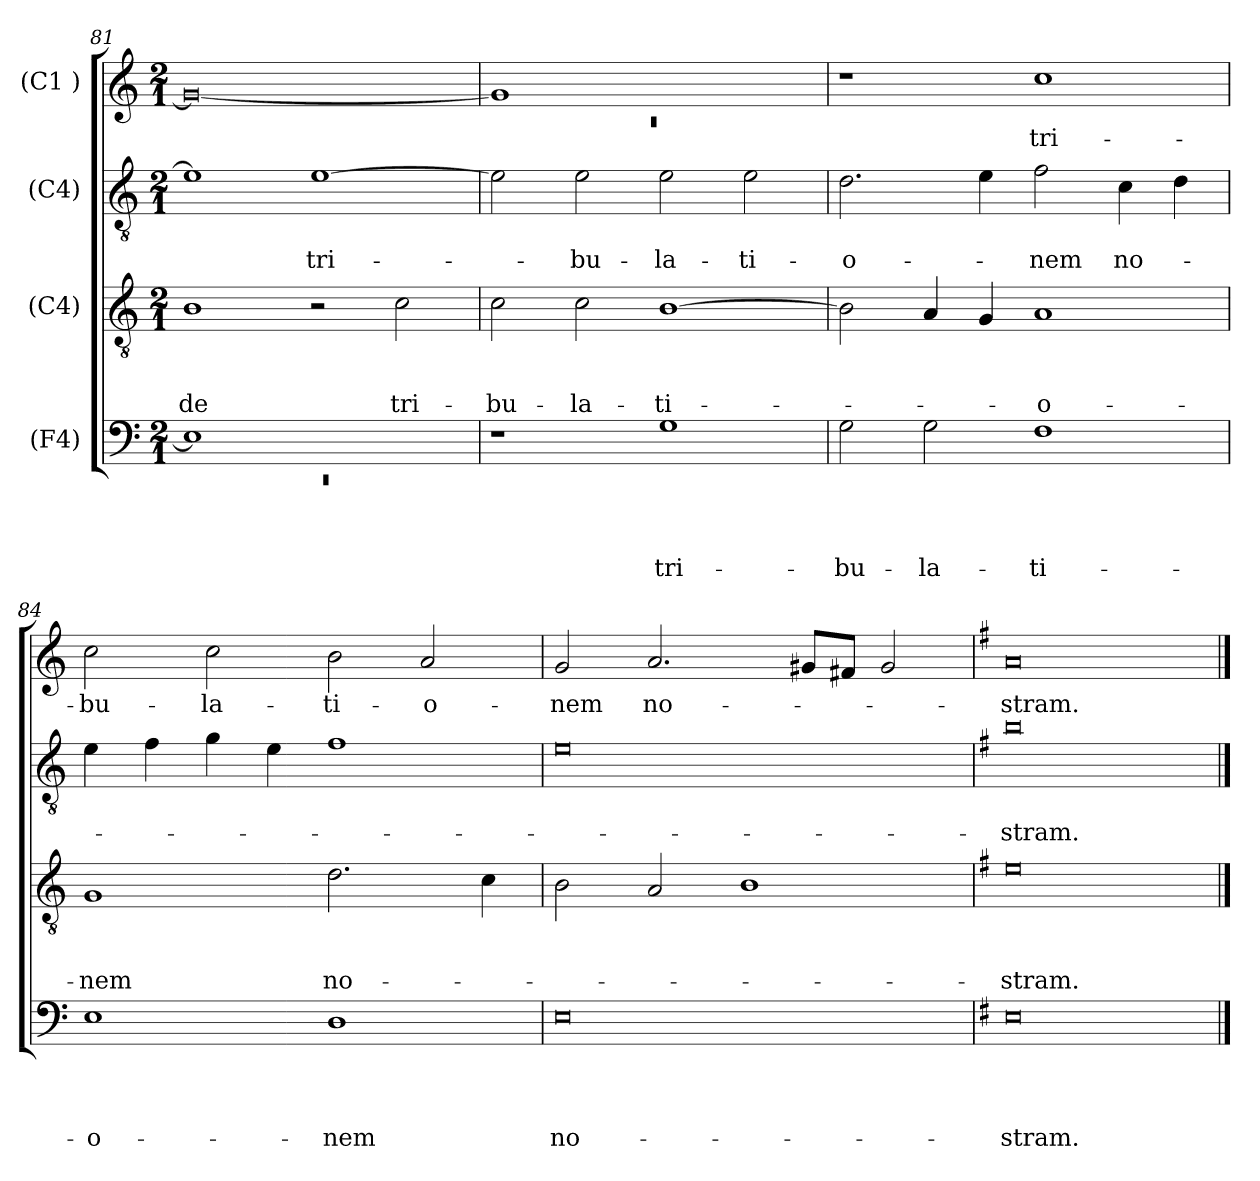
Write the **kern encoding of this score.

**kern	**text	**text	**text	**text	**kern	**text	**text	**text	**kern	**text	**text	**kern	**text
*part4	*part4	*part4	*part4	*part4	*part3	*part3	*part3	*part3	*part2	*part2	*part2	*part1	*part1
*staff4	*staff4	*staff4	*staff4	*staff4	*staff3	*staff3	*staff3	*staff3	*staff2	*staff2	*staff2	*staff1	*staff1
*I"(F4)	*	*	*	*	*I"(C4)	*	*	*	*I"(C4)	*	*	*I"(C1 )	*
*clefF4	*	*	*	*	*clefGv2	*	*	*	*clefGv2	*	*	*clefG2	*
*k[]	*	*	*	*	*k[]	*	*	*	*k[]	*	*	*k[]	*
*C:	*	*	*	*	*C:	*	*	*	*C:	*	*	*C:	*
*M2/1	*	*	*	*	*M2/1	*	*	*	*M2/1	*	*	*M2/1	*
=81	=81	=81	=81	=81	=81	=81	=81	=81	=81	=81	=81	=81	=81
*^	*	*	*	*	*	*	*	*	*	*	*	*	*
!	!LO:N:vis=1	!	!	!	!	!	!	!	!LO:LY:b	!	!	!	!	!
1E]	0rEE	.	.	.	.	1B	.	.	-de	1e]	.	.	0g_	.
!	!	!	!	!	!	!	!	!	!	!	!	!LO:LY:b	!	!
1ryy	.	.	.	.	.	2r	.	.	.	[>1e	.	tri-	.	.
!	!	!	!	!	!	!	!	!	!LO:LY:b	!	!	!	!	!
.	.	.	.	.	.	2c\	.	.	tri-	.	.	.	.	.
*v	*v	*	*	*	*	*	*	*	*	*	*	*	*	*
=82	=82	=82	=82	=82	=82	=82	=82	=82	=82	=82	=82	=82	=82
*	*	*	*	*	*	*	*	*	*	*	*	*^	*
!	!	!	!	!	!	!	!	!LO:LY:b	!	!	!	!	!LO:N:vis=1	!
1r	.	.	.	.	2c\	.	.	-bu-	2e\]	.	.	1g]	0rc	.
!	!	!	!	!	!	!	!	!LO:LY:b	!	!	!LO:LY:b	!	!	!
.	.	.	.	.	2c\	.	.	-la-	2e\	.	-bu-	.	.	.
!	!	!	!	!LO:LY:b	!	!	!	!LO:LY:b	!	!	!LO:LY:b	!	!	!
1G	.	.	.	tri-	[<1B	.	.	-ti-	2e\	.	-la-	1ryy	.	.
!	!	!	!	!	!	!	!	!	!	!	!LO:LY:b	!	!	!
.	.	.	.	.	.	.	.	.	2e\	.	-ti-	.	.	.
*	*	*	*	*	*	*	*	*	*	*	*	*v	*v	*
!!LO:LB:g=z
=83	=83	=83	=83	=83	=83	=83	=83	=83	=83	=83	=83	=83	=83
!	!	!	!	!LO:LY:b	!	!	!	!	!	!	!LO:LY:b	!	!
2G\	.	.	.	-bu-	2B\]	.	.	.	2.d\	.	-o-	1r	.
!	!	!	!	!LO:LY:b	!	!	!	!	!	!	!	!	!
2G\	.	.	.	-la-	4A/	.	.	.	.	.	.	.	.
.	.	.	.	.	4G/	.	.	.	4e\	.	.	.	.
!	!	!	!	!LO:LY:b	!	!	!	!LO:LY:b:rj	!	!	!LO:LY:b	!	!LO:LY:b
1F	.	.	.	-ti-	1A	.	.	-o-	2f\	.	-nem	1cc	tri-
!	!	!	!	!	!	!	!	!	!	!	!LO:LY:b	!	!
.	.	.	.	.	.	.	.	.	4c\	.	no-	.	.
.	.	.	.	.	.	.	.	.	4d\	.	.	.	.
=84	=84	=84	=84	=84	=84	=84	=84	=84	=84	=84	=84	=84	=84
!	!	!	!	!LO:LY:b:rj	!	!	!	!LO:LY:b	!	!	!	!	!LO:LY:b
1E	.	.	.	-o-	1G	.	.	-nem	4e\	.	.	2cc\	-bu-
.	.	.	.	.	.	.	.	.	4f\	.	.	.	.
!	!	!	!	!	!	!	!	!	!	!	!	!	!LO:LY:b
.	.	.	.	.	.	.	.	.	4g\	.	.	2cc\	-la-
.	.	.	.	.	.	.	.	.	4e\	.	.	.	.
!	!	!	!	!LO:LY:b	!	!	!	!LO:LY:b	!	!	!	!	!LO:LY:b
1D	.	.	.	-nem	2.d\	.	.	no-	1f	.	.	2b\	-ti-
!	!	!	!	!	!	!	!	!	!	!	!	!	!LO:LY:b
.	.	.	.	.	.	.	.	.	.	.	.	2a/	-o-
.	.	.	.	.	4c\	.	.	.	.	.	.	.	.
=85	=85	=85	=85	=85	=85	=85	=85	=85	=85	=85	=85	=85	=85
!	!	!	!	!LO:LY:b:rj	!	!	!	!	!	!	!	!	!LO:LY:b
0E	.	.	.	no-	2B\	.	.	.	0e	.	.	2g/	-nem
!	!	!	!	!	!	!	!	!	!	!	!	!	!LO:LY:b
.	.	.	.	.	2A/	.	.	.	.	.	.	2.a/	no-
.	.	.	.	.	1B	.	.	.	.	.	.	.	.
.	.	.	.	.	.	.	.	.	.	.	.	8g#/L	.
.	.	.	.	.	.	.	.	.	.	.	.	8f#/J	.
.	.	.	.	.	.	.	.	.	.	.	.	2g#/	.
=86	=86	=86	=86	=86	=86	=86	=86	=86	=86	=86	=86	=86	=86
*k[f#]	*	*	*	*	*k[f#]	*	*	*	*k[f#]	*	*	*k[f#]	*
*G:	*	*	*	*	*G:	*	*	*	*G:	*	*	*G:	*
!	!	!	!	!LO:LY:b	!	!	!	!LO:LY:b	!	!	!LO:LY:b	!	!LO:LY:b
0E	.	.	.	-stram.	0e	.	.	-stram.	0b	.	-stram.	0a	-stram.
==	==	==	==	==	==	==	==	==	==	==	==	==	==
*-	*-	*-	*-	*-	*-	*-	*-	*-	*-	*-	*-	*-	*-
